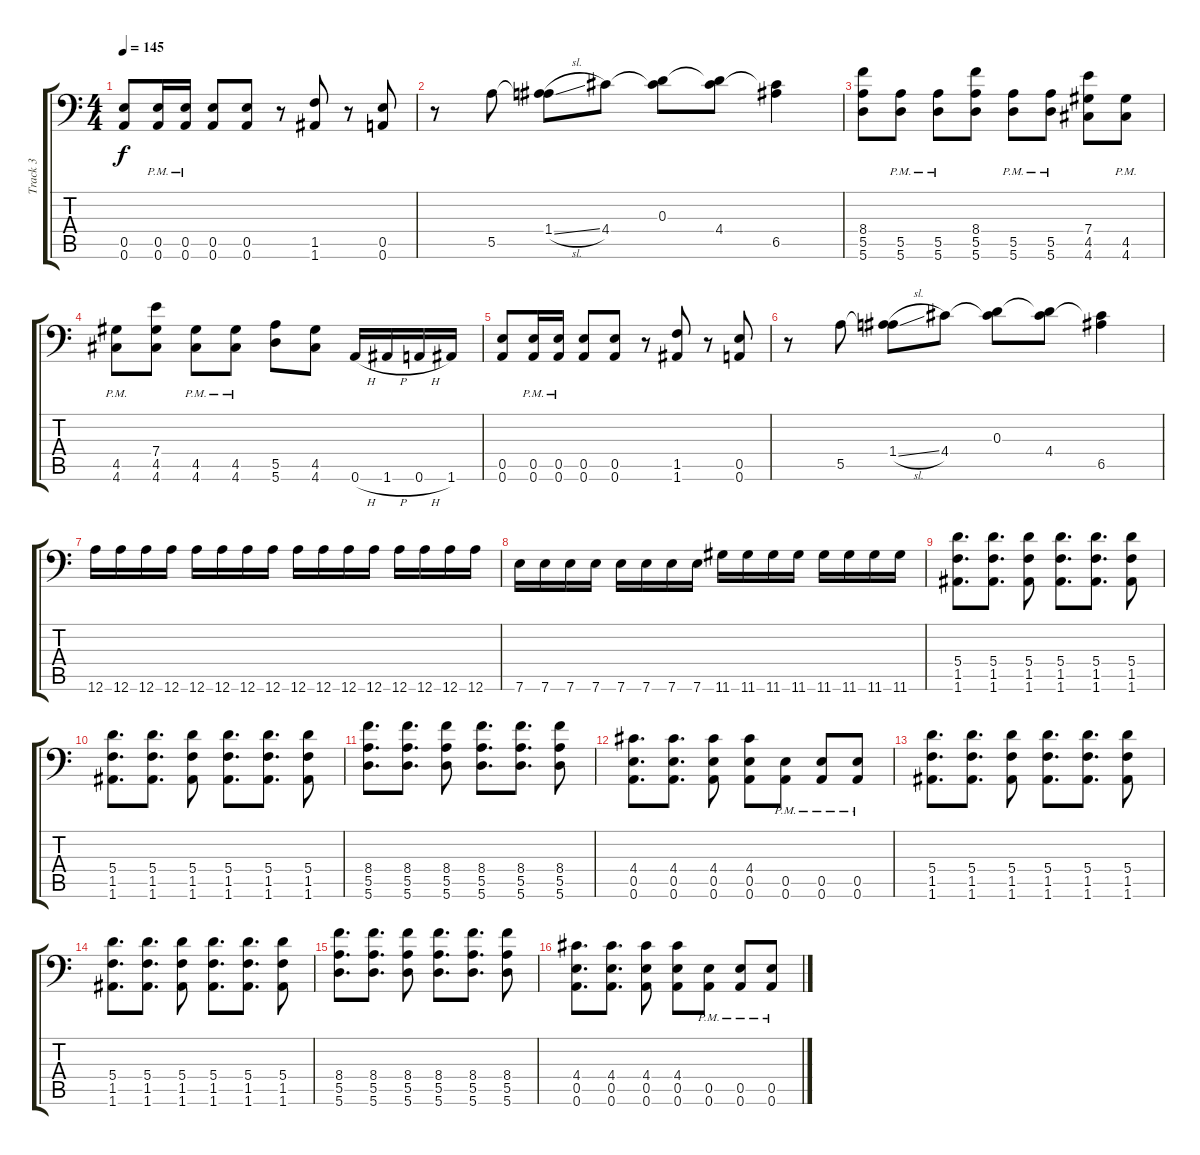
\track ("Track 3" "Track 3") {instrument overdrivenguitar}
\staff {score tabs}
\tuning (B3 Gb3 D3 A2 E2 A1) {hide}
\ts (4 4)
\tempo 145
\clef f4
\ks c
(0.5 0.6).8{dy f} (0.5{pm} 0.6{pm}).16 (0.5{pm} 0.6{pm}).16 (0.5 0.6).8 (0.5 0.6).8 r.8 (1.5 1.6).8 r.8 (0.5 0.6).8 |
r.8 5.5.8 (1.4{sl} 5.5{t}).8 4.4.8 (0.3 4.4{t}).8 (0.3{t} 4.4).8 (4.4{t} 6.5).4 |
(8.4 5.5 5.6).8 (5.5{pm} 5.6{pm}).8 (5.5{pm} 5.6{pm}).8 (8.4 5.5 5.6).8 (5.5{pm} 5.6{pm}).8 (5.5{pm} 5.6).8 (7.4 4.5 4.6).8 (4.5{pm} 4.6{pm}).8 |
(4.5{pm} 4.6{pm}).8 (7.4 4.5 4.6).8 (4.5{pm} 4.6{pm}).8 (4.5{pm} 4.6{pm}).8 (5.5 5.6).8 (4.5 4.6).8 0.6{h}.16 1.6{h}.16 0.6{h}.16 1.6.16 |
(0.5 0.6).8 (0.5{pm} 0.6{pm}).16 (0.5{pm} 0.6{pm}).16 (0.5 0.6).8 (0.5 0.6).8 r.8 (1.5 1.6).8 r.8 (0.5 0.6).8 |
r.8 5.5.8 (1.4{sl} 5.5{t}).8 4.4.8 (0.3 4.4{t}).8 (0.3{t} 4.4).8 (4.4{t} 6.5).4 |
12.6.16 12.6.16 12.6.16 12.6.16 12.6.16 12.6.16 12.6.16 12.6.16 12.6.16 12.6.16 12.6.16 12.6.16 12.6.16 12.6.16 12.6.16 12.6.16 |
7.6.16 7.6.16 7.6.16 7.6.16 7.6.16 7.6.16 7.6.16 7.6.16 11.6.16 11.6.16 11.6.16 11.6.16 11.6.16 11.6.16 11.6.16 11.6.16 |
(5.4 1.5 1.6).8{d} (5.4 1.5 1.6).8{d} (5.4 1.5 1.6).8 (5.4 1.5 1.6).8{d} (5.4 1.5 1.6).8{d} (5.4 1.5 1.6).8 |
(5.4 1.5 1.6).8{d} (5.4 1.5 1.6).8{d} (5.4 1.5 1.6).8 (5.4 1.5 1.6).8{d} (5.4 1.5 1.6).8{d} (5.4 1.5 1.6).8 |
(8.4 5.5 5.6).8{d} (8.4 5.5 5.6).8{d} (8.4 5.5 5.6).8 (8.4 5.5 5.6).8{d} (8.4 5.5 5.6).8{d} (8.4 5.5 5.6).8 |
(4.4 0.5 0.6).8{d} (4.4 0.5 0.6).8{d} (4.4 0.5 0.6).8 (4.4 0.5 0.6).8 (0.5{pm} 0.6{pm}).8 (0.5{pm} 0.6{pm}).8 (0.5{pm} 0.6{pm}).8 |
(5.4 1.5 1.6).8{d} (5.4 1.5 1.6).8{d} (5.4 1.5 1.6).8 (5.4 1.5 1.6).8{d} (5.4 1.5 1.6).8{d} (5.4 1.5 1.6).8 |
(5.4 1.5 1.6).8{d} (5.4 1.5 1.6).8{d} (5.4 1.5 1.6).8 (5.4 1.5 1.6).8{d} (5.4 1.5 1.6).8{d} (5.4 1.5 1.6).8 |
(8.4 5.5 5.6).8{d} (8.4 5.5 5.6).8{d} (8.4 5.5 5.6).8 (8.4 5.5 5.6).8{d} (8.4 5.5 5.6).8{d} (8.4 5.5 5.6).8 |
(4.4 0.5 0.6).8{d} (4.4 0.5 0.6).8{d} (4.4 0.5 0.6).8 (4.4 0.5 0.6).8 (0.5{pm} 0.6{pm}).8 (0.5{pm} 0.6{pm}).8 (0.5{pm} 0.6{pm}).8
